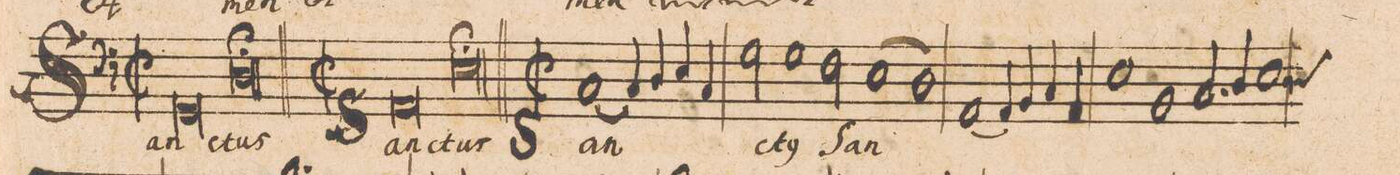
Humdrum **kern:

**kern	**text
*I"Basso	*
*clefF4	*
*k[]	*
*met(C|)	*
*M2/1	*
0GG/	San-
=2-	=2-
0Dl\;>	-ctus
=3||-	=3||-
*M2/1	*
*met(C|)	*
0AA/	San-
=4-	=4-
0El\;:	-ctus
=5||-	=5||-
*M2/1	*
*met(C|)	*
[1C/	San-
4C/]	.
4D/	.
4E/	.
4C/	.
=6-	=6-
*2\right	*
2G\	-ct(us)
1G\	.
2F\	San-
=7-	=7-
(1E\	.
1D\)	.
=8-	=8-
[1AA/	.
4AA/]	.
4BB/	.
4C/	.
4AA/	.
=9-	=9-
1E\	.
1BB/	.
=10-	=10-
2.C/	.
4D/	.
*custos:D	*
1E\	.
=11-	=11-
*-	*-
